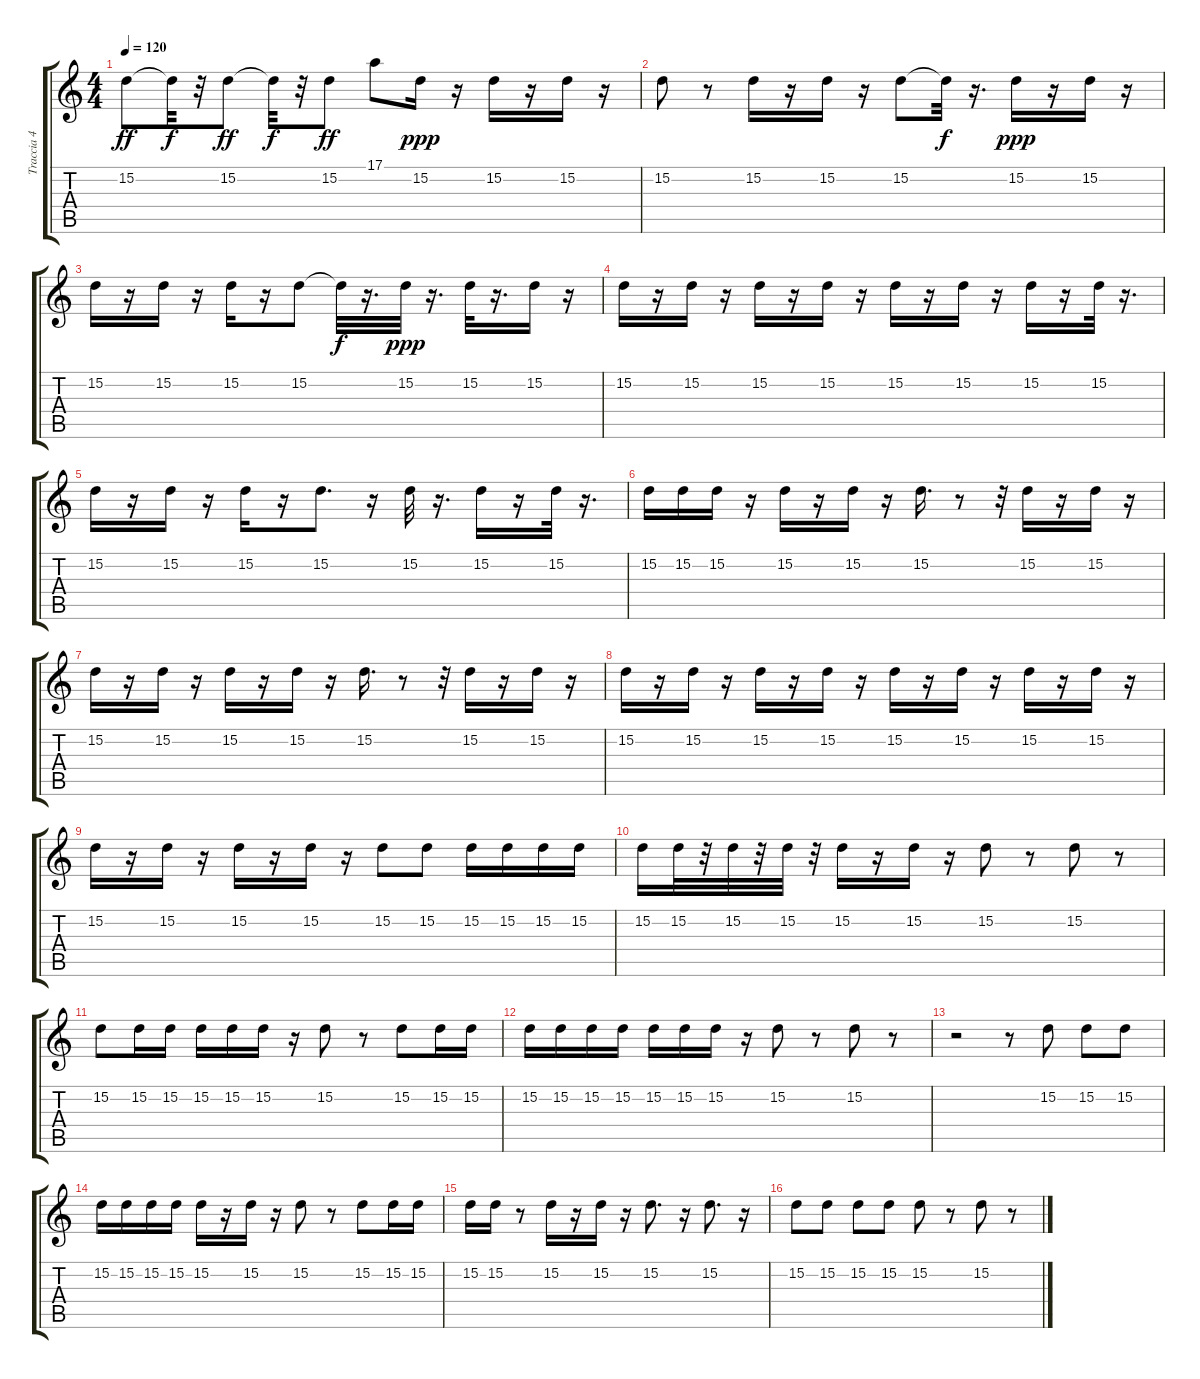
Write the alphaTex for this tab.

\track ("Traccia 4" "Traccia 4") {instrument brightacousticpiano}
\staff {score tabs}
\tuning (E4 B3 G3 D3 A2 E2) {hide}
\ts (4 4)
\tempo 120
\clef g2
\ks c
15.2.8{dy ff} 15.2{t}.32{dy f} r.32 15.2.8{dy ff} 15.2{t}.32{dy f} r.32 15.2.8{dy ff} 17.1.8 15.2.16{dy ppp} r.16 15.2.16 r.16 15.2.16 r.16 |
15.2.8 r.8 15.2.16 r.16 15.2.16 r.16 15.2.8 15.2{t}.32{dy f} r.16{d} 15.2.16{dy ppp} r.16 15.2.16 r.16 |
15.2.16 r.16 15.2.16 r.16 15.2.16 r.16 15.2.8 15.2{t}.32{dy f} r.16{d} 15.2.32{dy ppp} r.16{d} 15.2.32 r.16{d} 15.2.16 r.16 |
15.2.16 r.16 15.2.16 r.16 15.2.16 r.16 15.2.16 r.16 15.2.16 r.16 15.2.16 r.16 15.2.16 r.16 15.2.32 r.16{d} |
15.2.16 r.16 15.2.16 r.16 15.2.16 r.16 15.2.8{d} r.16 15.2.32 r.16{d} 15.2.16 r.16 15.2.32 r.16{d} |
15.2.16 15.2.16 15.2.16 r.16 15.2.16 r.16 15.2.16 r.16 15.2.16{d} r.8 r.32 15.2.16 r.16 15.2.16 r.16 |
15.2.16 r.16 15.2.16 r.16 15.2.16 r.16 15.2.16 r.16 15.2.16{d} r.8 r.32 15.2.16 r.16 15.2.16 r.16 |
15.2.16 r.16 15.2.16 r.16 15.2.16 r.16 15.2.16 r.16 15.2.16 r.16 15.2.16 r.16 15.2.16 r.16 15.2.16 r.16 |
15.2.16 r.16 15.2.16 r.16 15.2.16 r.16 15.2.16 r.16 15.2.8 15.2.8 15.2.16 15.2.16 15.2.16 15.2.16 |
15.2.16 15.2.32 r.32 15.2.32 r.32 15.2.32 r.32 15.2.16 r.16 15.2.16 r.16 15.2.8 r.8 15.2.8 r.8 |
15.2.8 15.2.16 15.2.16 15.2.16 15.2.16 15.2.16 r.16 15.2.8 r.8 15.2.8 15.2.16 15.2.16 |
15.2.16 15.2.16 15.2.16 15.2.16 15.2.16 15.2.16 15.2.16 r.16 15.2.8 r.8 15.2.8 r.8 |
r.2 r.8 15.2.8 15.2.8 15.2.8 |
15.2.16 15.2.16 15.2.16 15.2.16 15.2.16 r.16 15.2.16 r.16 15.2.8 r.8 15.2.8 15.2.16 15.2.16 |
15.2.16 15.2.16 r.8 15.2.16 r.16 15.2.16 r.16 15.2.8{d} r.16 15.2.8{d} r.16 |
15.2.8 15.2.8 15.2.8 15.2.8 15.2.8 r.8 15.2.8 r.8
